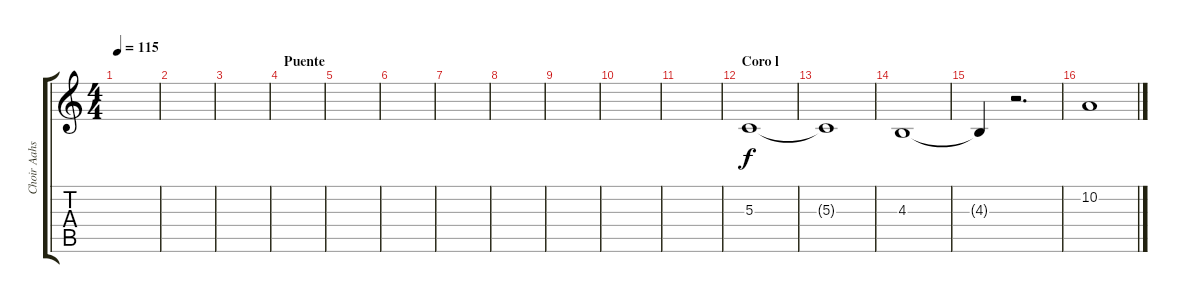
\track ("Choir Aahs" "Choir Aahs") {instrument choiraahs}
\staff {score tabs}
\tuning (E4 B3 G3 D3 A2 E2) {hide}
\ts (4 4)
\tempo 115
\clef g2
\ks c
|
|
|
\section ("" "Puente ")
|
|
|
|
|
|
|
|
\section ("" "Coro l")
5.3.1{volume 8} |
5.3{t}.1 |
4.3.1{volume 4} |
4.3{t}.4 r.2{d} |
10.2.1{volume 9}
